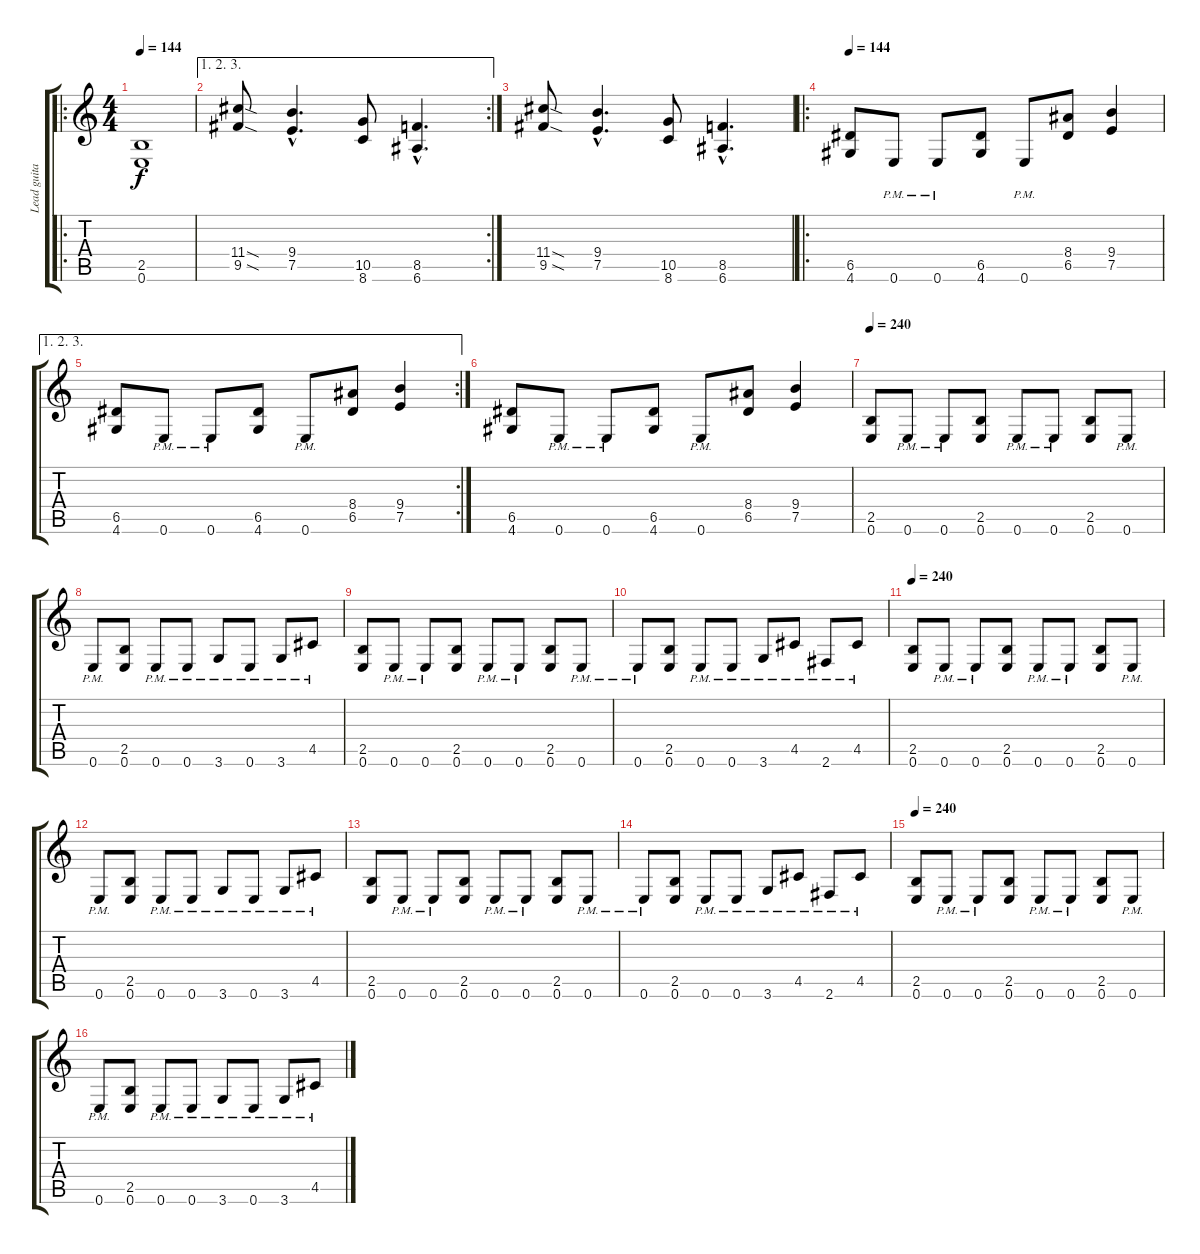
\track ("Lead guitar" "Lead guita") {instrument distortionguitar}
\staff {score tabs}
\tuning (E4 B3 G3 D3 A2 E2) {hide}
\ro
\ts (4 4)
\tempo 144
\clef g2
\ks c
(2.5 0.6).1{dy f} |
\ae (1 2 3)
\rc 2
(11.4{sod} 9.5{sod}).8 (9.4{hac} 7.5{hac}).4{d} (10.5 8.6).8 (8.5{hac} 6.6{hac}).4{d} |
(11.4{sod} 9.5{sod}).8 (9.4{hac} 7.5{hac}).4{d} (10.5 8.6).8 (8.5{hac} 6.6{hac}).4{d} |
\ro
\tempo 144
(6.5 4.6).8 0.6{pm}.8 0.6{pm}.8 (6.5 4.6).8 0.6{pm}.8 (8.4 6.5).8 (9.4 7.5).4 |
\ae (1 2 3)
\rc 2
(6.5 4.6).8 0.6{pm}.8 0.6{pm}.8 (6.5 4.6).8 0.6{pm}.8 (8.4 6.5).8 (9.4 7.5).4 |
(6.5 4.6).8 0.6{pm}.8 0.6{pm}.8 (6.5 4.6).8 0.6{pm}.8 (8.4 6.5).8 (9.4 7.5).4 |
\tempo 240
(2.5 0.6).8 0.6{pm}.8 0.6{pm}.8 (2.5 0.6).8 0.6{pm}.8 0.6{pm}.8 (2.5 0.6).8 0.6{pm}.8 |
0.6{pm}.8 (2.5 0.6).8 0.6{pm}.8 0.6{pm}.8 3.6{pm}.8 0.6{pm}.8 3.6{pm}.8 4.5{pm}.8 |
(2.5 0.6).8 0.6{pm}.8 0.6{pm}.8 (2.5 0.6).8 0.6{pm}.8 0.6{pm}.8 (2.5 0.6).8 0.6{pm}.8 |
0.6{pm}.8 (2.5 0.6).8 0.6{pm}.8 0.6{pm}.8 3.6{pm}.8 4.5{pm}.8 2.6{pm}.8 4.5{pm}.8 |
\tempo 240
(2.5 0.6).8 0.6{pm}.8 0.6{pm}.8 (2.5 0.6).8 0.6{pm}.8 0.6{pm}.8 (2.5 0.6).8 0.6{pm}.8 |
0.6{pm}.8 (2.5 0.6).8 0.6{pm}.8 0.6{pm}.8 3.6{pm}.8 0.6{pm}.8 3.6{pm}.8 4.5{pm}.8 |
(2.5 0.6).8 0.6{pm}.8 0.6{pm}.8 (2.5 0.6).8 0.6{pm}.8 0.6{pm}.8 (2.5 0.6).8 0.6{pm}.8 |
0.6{pm}.8 (2.5 0.6).8 0.6{pm}.8 0.6{pm}.8 3.6{pm}.8 4.5{pm}.8 2.6{pm}.8 4.5{pm}.8 |
\tempo 240
(2.5 0.6).8 0.6{pm}.8 0.6{pm}.8 (2.5 0.6).8 0.6{pm}.8 0.6{pm}.8 (2.5 0.6).8 0.6{pm}.8 |
0.6{pm}.8 (2.5 0.6).8 0.6{pm}.8 0.6{pm}.8 3.6{pm}.8 0.6{pm}.8 3.6{pm}.8 4.5{pm}.8
